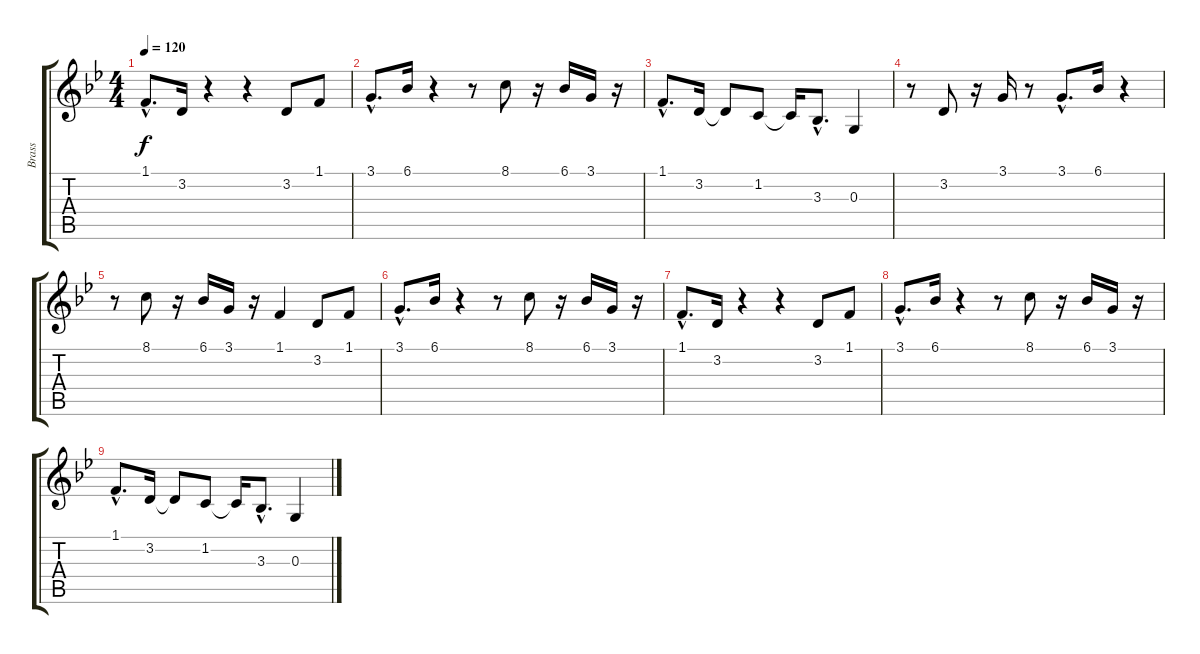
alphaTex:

\track ("Brass" "Brass") {instrument brasssection}
\staff {score tabs}
\tuning (E4 B3 G3 D3 A2 E2) {hide}
\ts (4 4)
\tempo 120
\clef g2
\ks bb
1.1{hac}.8{d dy f} 3.2.16 r.4 r.4 3.2.8 1.1.8 |
3.1{hac}.8{d} 6.1.16 r.4 r.8 8.1.8 r.16 6.1.16 3.1.16 r.16 |
1.1{hac}.8{d} 3.2.16 3.2{t}.8 1.2.8 1.2{t}.16 3.3{hac}.8{d} 0.3.4 |
r.8 3.2.8 r.16 3.1.16 r.8 3.1{hac}.8{d} 6.1.16 r.4 |
r.8 8.1.8 r.16 6.1.16 3.1.16 r.16 1.1.4 3.2.8 1.1.8 |
3.1{hac}.8{d} 6.1.16 r.4 r.8 8.1.8 r.16 6.1.16 3.1.16 r.16 |
1.1{hac}.8{d} 3.2.16 r.4 r.4 3.2.8 1.1.8 |
3.1{hac}.8{d} 6.1.16 r.4 r.8 8.1.8 r.16 6.1.16 3.1.16 r.16 |
1.1{hac}.8{d} 3.2.16 3.2{t}.8 1.2.8 1.2{t}.16 3.3{hac}.8{d} 0.3.4
